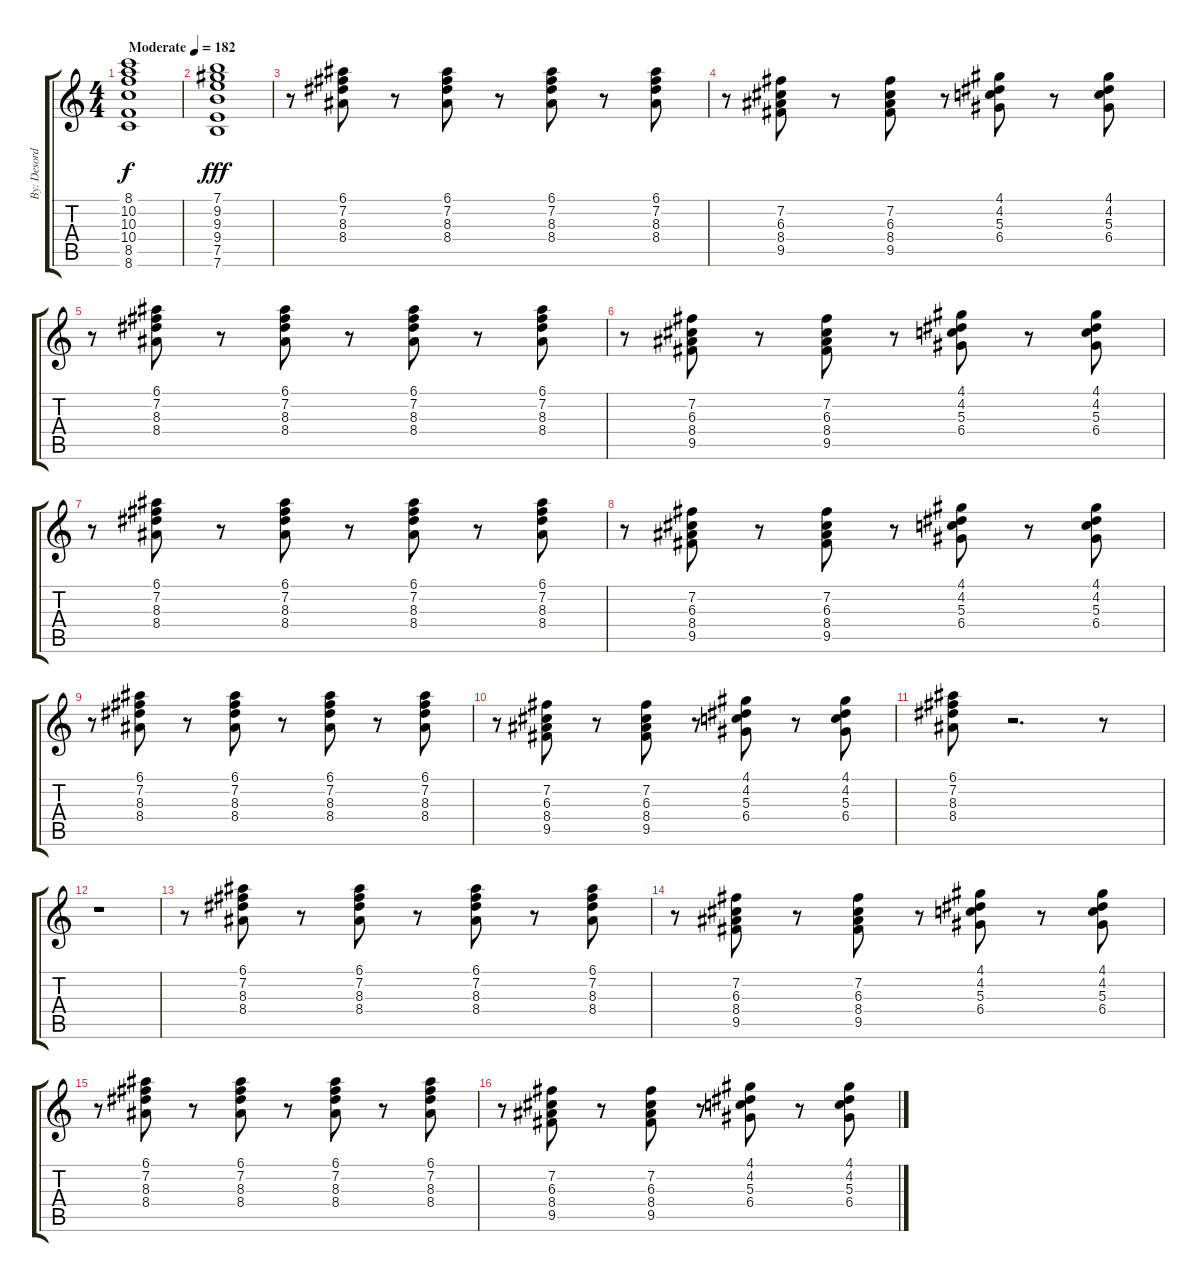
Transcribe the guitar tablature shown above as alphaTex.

\track ("By: Desorden Público" "By: Desord") {instrument electricguitarclean}
\staff {score tabs}
\tuning (E4 B3 G3 D3 A2 E2) {hide}
\ts (4 4)
\tempo (182 "Moderate")
\clef g2
\ks c
(8.1 10.2 10.3 10.4 8.5 8.6).1{dy f instrument electricguitarclean} |
(7.1 9.2 9.3 9.4 7.5 7.6).1{dy fff} |
r.8 (6.1 7.2 8.3 8.4).8 r.8 (6.1 7.2 8.3 8.4).8 r.8 (6.1 7.2 8.3 8.4).8 r.8 (6.1 7.2 8.3 8.4).8 |
r.8 (7.2 6.3 8.4 9.5).8 r.8 (7.2 6.3 8.4 9.5).8 r.8 (4.1 4.2 5.3 6.4).8 r.8 (4.1 4.2 5.3 6.4).8 |
r.8 (6.1 7.2 8.3 8.4).8 r.8 (6.1 7.2 8.3 8.4).8 r.8 (6.1 7.2 8.3 8.4).8 r.8 (6.1 7.2 8.3 8.4).8 |
r.8 (7.2 6.3 8.4 9.5).8 r.8 (7.2 6.3 8.4 9.5).8 r.8 (4.1 4.2 5.3 6.4).8 r.8 (4.1 4.2 5.3 6.4).8 |
r.8 (6.1 7.2 8.3 8.4).8 r.8 (6.1 7.2 8.3 8.4).8 r.8 (6.1 7.2 8.3 8.4).8 r.8 (6.1 7.2 8.3 8.4).8 |
r.8 (7.2 6.3 8.4 9.5).8 r.8 (7.2 6.3 8.4 9.5).8 r.8 (4.1 4.2 5.3 6.4).8 r.8 (4.1 4.2 5.3 6.4).8 |
r.8 (6.1 7.2 8.3 8.4).8 r.8 (6.1 7.2 8.3 8.4).8 r.8 (6.1 7.2 8.3 8.4).8 r.8 (6.1 7.2 8.3 8.4).8 |
r.8 (7.2 6.3 8.4 9.5).8 r.8 (7.2 6.3 8.4 9.5).8 r.8 (4.1 4.2 5.3 6.4).8 r.8 (4.1 4.2 5.3 6.4).8 |
(6.1 7.2 8.3 8.4).8 r.2{d} r.8 |
r.1 |
r.8 (6.1 7.2 8.3 8.4).8 r.8 (6.1 7.2 8.3 8.4).8 r.8 (6.1 7.2 8.3 8.4).8 r.8 (6.1 7.2 8.3 8.4).8 |
r.8 (7.2 6.3 8.4 9.5).8 r.8 (7.2 6.3 8.4 9.5).8 r.8 (4.1 4.2 5.3 6.4).8 r.8 (4.1 4.2 5.3 6.4).8 |
r.8 (6.1 7.2 8.3 8.4).8 r.8 (6.1 7.2 8.3 8.4).8 r.8 (6.1 7.2 8.3 8.4).8 r.8 (6.1 7.2 8.3 8.4).8 |
r.8 (7.2 6.3 8.4 9.5).8 r.8 (7.2 6.3 8.4 9.5).8 r.8 (4.1 4.2 5.3 6.4).8 r.8 (4.1 4.2 5.3 6.4).8
